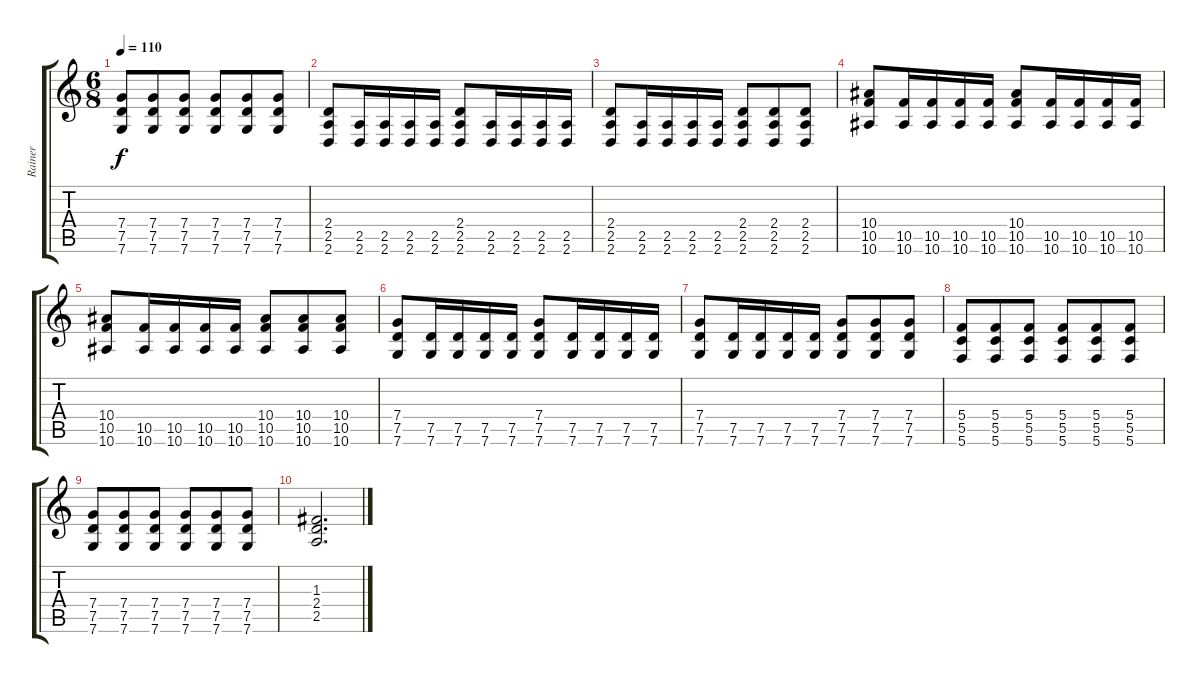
\track ("Rainer" "Rainer") {instrument distortionguitar}
\staff {score tabs}
\tuning (D4 A3 F3 C3 G2 C2) {hide}
\ts (6 8)
\tempo 110
\clef g2
\ks c
(7.4 7.5 7.6).8{dy f} (7.4 7.5 7.6).8 (7.4 7.5 7.6).8 (7.4 7.5 7.6).8 (7.4 7.5 7.6).8 (7.4 7.5 7.6).8 |
(2.4 2.5 2.6).8 (2.5 2.6).16 (2.5 2.6).16 (2.5 2.6).16 (2.5 2.6).16 (2.4 2.5 2.6).8 (2.5 2.6).16 (2.5 2.6).16 (2.5 2.6).16 (2.5 2.6).16 |
(2.4 2.5 2.6).8 (2.5 2.6).16 (2.5 2.6).16 (2.5 2.6).16 (2.5 2.6).16 (2.4 2.5 2.6).8 (2.4 2.5 2.6).8 (2.4 2.5 2.6).8 |
(10.4 10.5 10.6).8 (10.5 10.6).16 (10.5 10.6).16 (10.5 10.6).16 (10.5 10.6).16 (10.4 10.5 10.6).8 (10.5 10.6).16 (10.5 10.6).16 (10.5 10.6).16 (10.5 10.6).16 |
(10.4 10.5 10.6).8 (10.5 10.6).16 (10.5 10.6).16 (10.5 10.6).16 (10.5 10.6).16 (10.4 10.5 10.6).8 (10.4 10.5 10.6).8 (10.4 10.5 10.6).8 |
(7.4 7.5 7.6).8 (7.5 7.6).16 (7.5 7.6).16 (7.5 7.6).16 (7.5 7.6).16 (7.4 7.5 7.6).8 (7.5 7.6).16 (7.5 7.6).16 (7.5 7.6).16 (7.5 7.6).16 |
(7.4 7.5 7.6).8 (7.5 7.6).16 (7.5 7.6).16 (7.5 7.6).16 (7.5 7.6).16 (7.4 7.5 7.6).8 (7.4 7.5 7.6).8 (7.4 7.5 7.6).8 |
(5.4 5.5 5.6).8 (5.4 5.5 5.6).8 (5.4 5.5 5.6).8 (5.4 5.5 5.6).8 (5.4 5.5 5.6).8 (5.4 5.5 5.6).8 |
(7.4 7.5 7.6).8 (7.4 7.5 7.6).8 (7.4 7.5 7.6).8 (7.4 7.5 7.6).8 (7.4 7.5 7.6).8 (7.4 7.5 7.6).8 |
(1.3 2.4 2.5).2{d}
